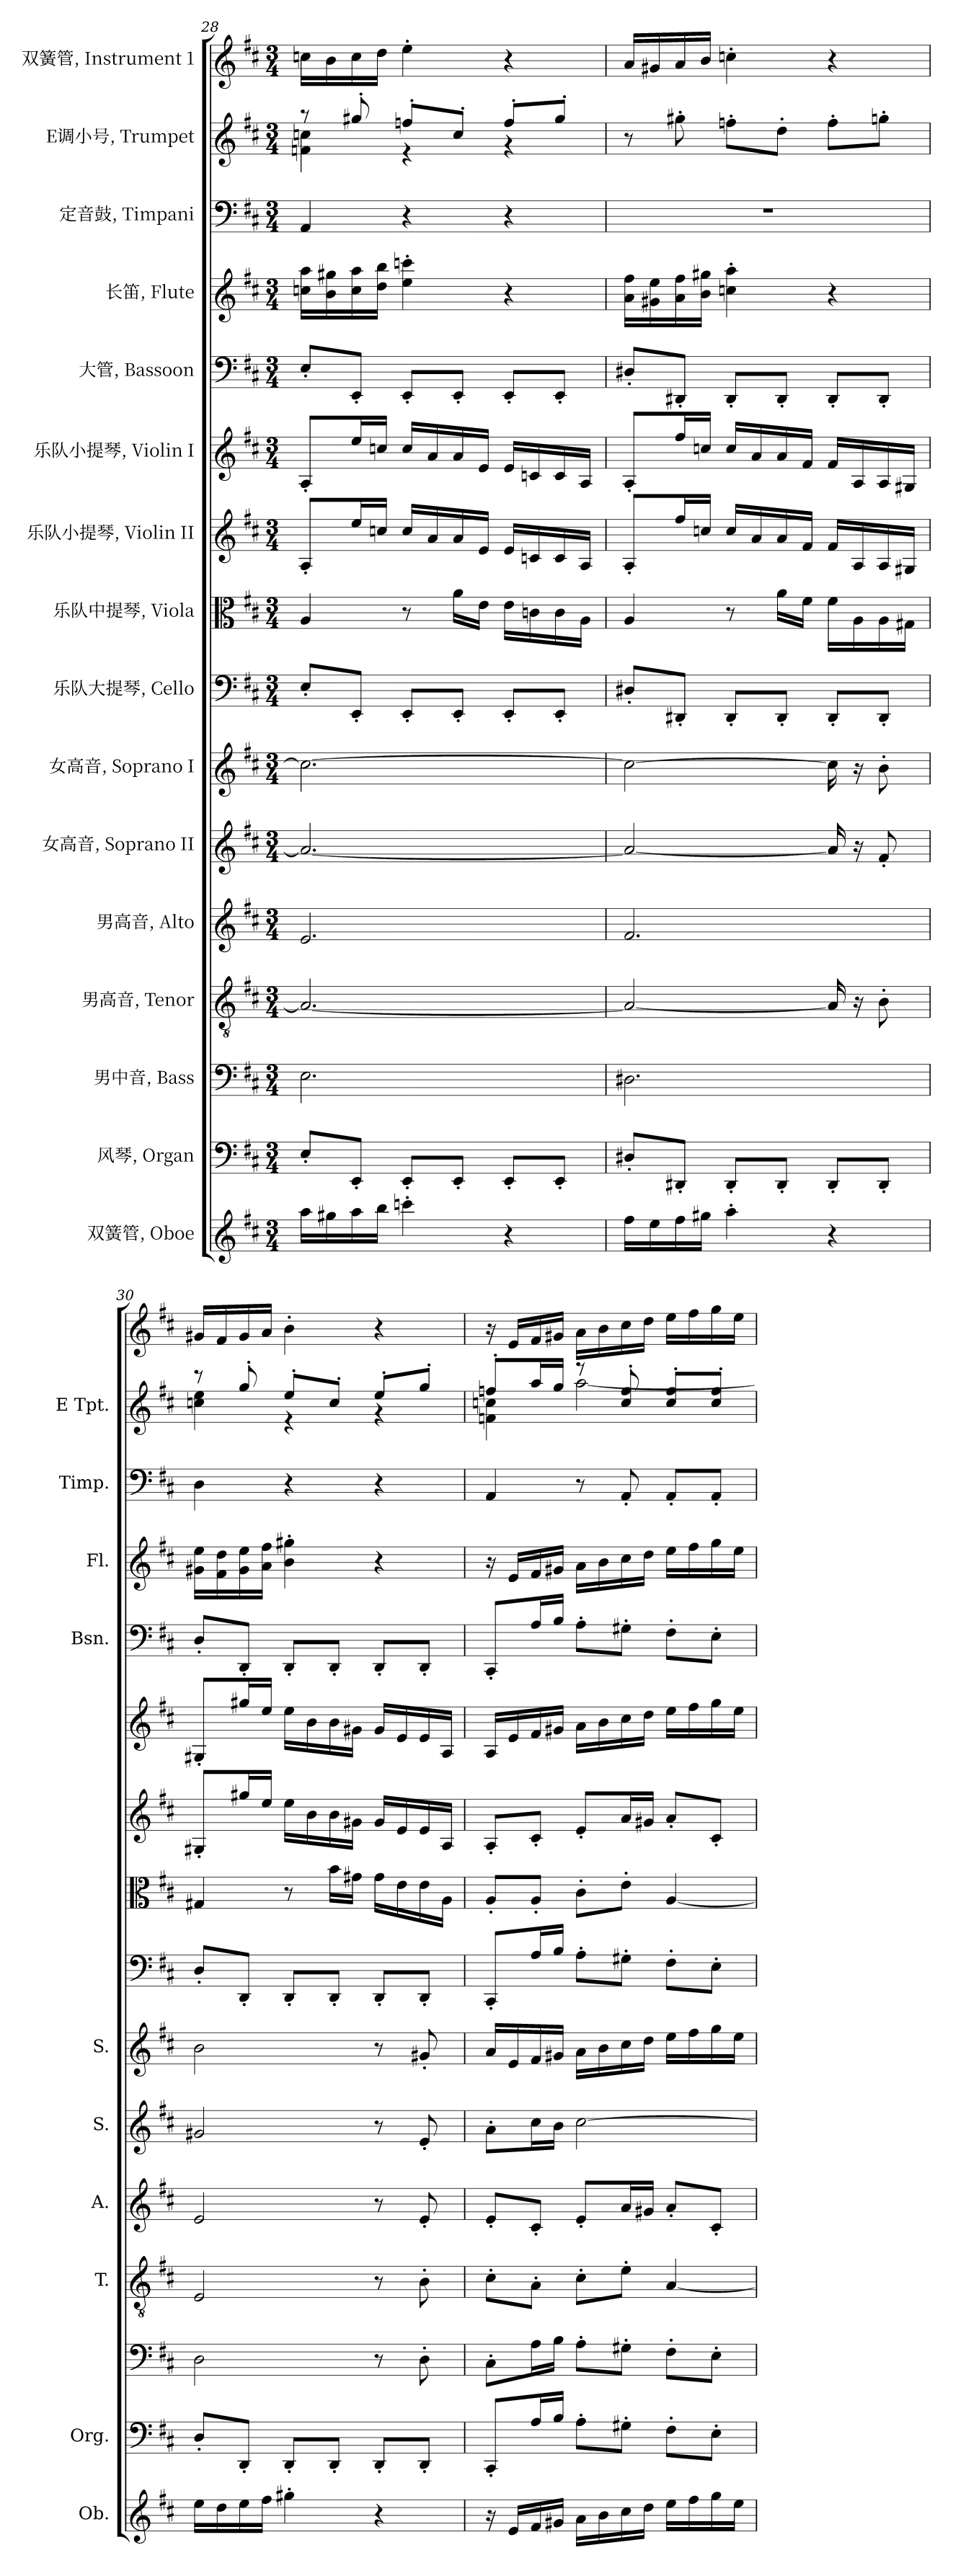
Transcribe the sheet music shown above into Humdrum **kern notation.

**kern	**kern	**kern	**kern	**kern	**kern	**kern	**kern	**kern	**kern	**kern	**kern	**kern	**kern	**kern	**kern
*part16	*part15	*part14	*part13	*part12	*part11	*part10	*part9	*part8	*part7	*part6	*part5	*part4	*part3	*part2	*part1
*staff16	*staff15	*staff14	*staff13	*staff12	*staff11	*staff10	*staff9	*staff8	*staff7	*staff6	*staff5	*staff4	*staff3	*staff2	*staff1
*I"双簧管, Oboe	*I"风琴, Organ	*I"男中音, Bass	*I"男高音, Tenor	*I"男高音, Alto	*I"女高音, Soprano II	*I"女高音, Soprano I	*I"乐队大提琴, Cello	*I"乐队中提琴, Viola	*I"乐队小提琴, Violin II	*I"乐队小提琴, Violin I	*I"大管, Bassoon	*I"长笛, Flute	*I"定音鼓, Timpani	*I"E调小号, Trumpet	*I"双簧管, Instrument  1
*I'Ob.	*I'Org.	*	*I'T.	*I'A.	*I'S.	*I'S.	*	*	*	*	*I'Bsn.	*I'Fl.	*I'Timp.	*I'E Tpt.	*
*clefG2	*clefF4	*clefF4	*clefGv2	*clefG2	*clefG2	*clefG2	*clefF4	*clefC3	*clefG2	*clefG2	*clefF4	*clefG2	*clefF4	*clefG2	*clefG2
*	*	*	*	*	*	*	*	*	*	*	*	*	*	*ITrd-3c-4	*
*k[f#c#]	*k[f#c#]	*k[f#c#]	*k[f#c#]	*k[f#c#]	*k[f#c#]	*k[f#c#]	*k[f#c#]	*k[f#c#]	*k[f#c#]	*k[f#c#]	*k[f#c#]	*k[f#c#]	*k[f#c#]	*k[b-e-a-d-g-c-]	*k[f#c#]
*M3/4	*M3/4	*M3/4	*M3/4	*M3/4	*M3/4	*M3/4	*M3/4	*M3/4	*M3/4	*M3/4	*M3/4	*M3/4	*M3/4	*M3/4	*M3/4
=28	=28	=28	=28	=28	=28	=28	=28	=28	=28	=28	=28	=28	=28	=28	=28
*	*	*	*	*	*	*	*	*	*	*	*	*	*	*^	*
16aa\LL	8E'/L	2.E\	2.A/_	2.e/	2.a/_	2.cc\_	8E'/L	4A/	8A'/L	8A'/L	8E'/L	16ccn\ 16aa\LL	4AA/	8r	4b--X\ 4ff-X\	16ccn\LL
16gg#X\	.	.	.	.	.	.	.	.	.	.	.	16b\ 16gg#X\	.	.	.	16b\
16aa\	8EE'/J	.	.	.	.	.	8EE'/J	.	16ee/L	16ee/L	8EE'/J	16cc\ 16aa\	.	8cccn'/	.	16cc\
16bb\JJ	.	.	.	.	.	.	.	.	16ccn/JJ	16ccn/JJ	.	16dd\ 16bb\JJ	.	.	.	16dd\JJ
4cccn'\	8EE'/L	.	.	.	.	.	8EE'/L	8r	16cc/LL	16cc/LL	8EE'/L	4ee\' 4cccn\'	4r	8bb--X'/L	4r	4ee'\
.	.	.	.	.	.	.	.	.	16a/	16a/	.	.	.	.	.	.
.	8EE'/J	.	.	.	.	.	8EE'/J	16a\LL	16a/	16a/	8EE'/J	.	.	8ff-'/J	.	.
.	.	.	.	.	.	.	.	16e\JJ	16e/JJ	16e/JJ	.	.	.	.	.	.
4r	8EE'/L	.	.	.	.	.	8EE'/L	16e\LL	16e/LL	16e/LL	8EE'/L	4r	4r	8bb--'/L	4r	4r
.	.	.	.	.	.	.	.	16cn\	16cn/	16cn/	.	.	.	.	.	.
.	8EE'/J	.	.	.	.	.	8EE'/J	16c\	16c/	16c/	8EE'/J	.	.	8ccc'/J	.	.
.	.	.	.	.	.	.	.	16A\JJ	16A/JJ	16A/JJ	.	.	.	.	.	.
*	*	*	*	*	*	*	*	*	*	*	*	*	*	*v	*v	*
!!LO:PB:g=z
=29	=29	=29	=29	=29	=29	=29	=29	=29	=29	=29	=29	=29	=29	=29	=29
16ff#\LL	8D#X'/L	2.D#X\	2A/_	2.f#/	2a/_	2cc\_	8D#X'/L	4A/	8A'/L	8A'/L	8D#X'/L	16a\ 16ff#\LL	2.r	8r	16a/LL
16ee\	.	.	.	.	.	.	.	.	.	.	.	16g#X\ 16ee\	.	.	16g#X/
16ff#\	8DD#X'/J	.	.	.	.	.	8DD#X'/J	.	16ff#/L	16ff#/L	8DD#X'/J	16a\ 16ff#\	.	8cccn'\	16a/
16gg#X\JJ	.	.	.	.	.	.	.	.	16ccn/JJ	16ccn/JJ	.	16b\ 16gg#X\JJ	.	.	16b/JJ
4aa'\	8DD#'/L	.	.	.	.	.	8DD#'/L	8r	16cc/LL	16cc/LL	8DD#'/L	4ccn\' 4aa\'	.	8bb--X'\L	4ccn'\
.	.	.	.	.	.	.	.	.	16a/	16a/	.	.	.	.	.
.	8DD#'/J	.	.	.	.	.	8DD#'/J	16a\LL	16a/	16a/	8DD#'/J	.	.	8gg-'\J	.
.	.	.	.	.	.	.	.	16f#\JJ	16f#/JJ	16f#/JJ	.	.	.	.	.
4r	8DD#'/L	.	16A/]	.	16a/]	16cc\]	8DD#'/L	16f#\LL	16f#/LL	16f#/LL	8DD#'/L	4r	.	8bb--'\L	4r
.	.	.	16r	.	16r	16r	.	16A\	16A/	16A/	.	.	.	.	.
.	8DD#'/J	.	8B'\	.	8f#'/	8b'\	8DD#'/J	16A\	16A/	16A/	8DD#'/J	.	.	8ccc-X'\J	.
.	.	.	.	.	.	.	.	16G#X\JJ	16G#X/JJ	16G#X/JJ	.	.	.	.	.
=30	=30	=30	=30	=30	=30	=30	=30	=30	=30	=30	=30	=30	=30	=30	=30
*	*	*	*	*	*	*	*	*	*	*	*	*	*	*^	*
16ee\LL	8D'/L	2D\	2E/	2e/	2g#X/	2b\	8D'/L	4G#X/	8G#X'/L	8G#X'/L	8D'/L	16g#X\ 16ee\LL	4D\	8r	4ff-X\ 4aa-\	16g#X/LL
16dd\	.	.	.	.	.	.	.	.	.	.	.	16f#\ 16dd\	.	.	.	16f#/
16ee\	8DD'/J	.	.	.	.	.	8DD'/J	.	16gg#X/L	16gg#X/L	8DD'/J	16g#\ 16ee\	.	8ccc-'/	.	16g#/
16ff#\JJ	.	.	.	.	.	.	.	.	16ee/JJ	16ee/JJ	.	16a\ 16ff#\JJ	.	.	.	16a/JJ
4gg#X'\	8DD'/L	.	.	.	.	.	8DD'/L	8r	16ee\LL	16ee\LL	8DD'/L	4b\' 4gg#X\'	4r	8aa-'/L	4r	4b'\
.	.	.	.	.	.	.	.	.	16b\	16b\	.	.	.	.	.	.
.	8DD'/J	.	.	.	.	.	8DD'/J	16b\LL	16b\	16b\	8DD'/J	.	.	8ff-'/J	.	.
.	.	.	.	.	.	.	.	16g#X\JJ	16g#X\JJ	16g#X\JJ	.	.	.	.	.	.
4r	8DD'/L	8r	8r	8r	8r	8r	8DD'/L	16g#\LL	16g#/LL	16g#/LL	8DD'/L	4r	4r	8aa-'/L	4r	4r
.	.	.	.	.	.	.	.	16e\	16e/	16e/	.	.	.	.	.	.
.	8DD'/J	8D'\	8B'\	8e'/	8e'/	8g#X'/	8DD'/J	16e\	16e/	16e/	8DD'/J	.	.	8ccc-'/J	.	.
.	.	.	.	.	.	.	.	16A\JJ	16A/JJ	16A/JJ	.	.	.	.	.	.
!!LO:PB:g=z
=31	=31	=31	=31	=31	=31	=31	=31	=31	=31	=31	=31	=31	=31	=31	=31	=31
16r	8CC#'/L	8C#'\L	8c#'\L	8e'/L	8a'\L	16a/LL	8CC#'/L	8A'/L	8A'/L	16A/LL	8CC#'/L	16r	4AA/	8bb--X'/L	4b--X\ 4ff-X\	16r
16e/LL	.	.	.	.	.	16e/	.	.	.	16e/	.	16e/LL	.	.	.	16e/LL
16f#/	16A/L	16A\L	8A'\J	8c#'/J	16cc#\L	16f#/	16A/L	8A'/J	8c#'/J	16f#/	16A/L	16f#/	.	16ddd-/L	.	16f#/
16g#X/JJ	16B/JJ	16B\JJ	.	.	16b\JJ	16g#X/JJ	16B/JJ	.	.	16g#X/JJ	16B/JJ	16g#X/JJ	.	16ccc-/JJ	.	16g#X/JJ
16a\LL	8A'\L	8A'\L	8c#'\L	8e'/L	[2cc#\	16a\LL	8A'\L	8c#'\L	8e'/L	16a\LL	8A'\L	16a\LL	8r	8r	[2ddd-\	16a\LL
16b\	.	.	.	.	.	16b\	.	.	.	16b\	.	16b\	.	.	.	16b\
16cc#\	8G#X'\J	8G#X'\J	8e'\J	16a/L	.	16cc#\	8G#X'\J	8e'\J	16a/L	16cc#\	8G#X'\J	16cc#\	8AA'/	8ff-/' 8bb--/'	.	16cc#\
16dd\JJ	.	.	.	16g#X/JJ	.	16dd\JJ	.	.	16g#X/JJ	16dd\JJ	.	16dd\JJ	.	.	.	16dd\JJ
16ee\LL	8F#'\L	8F#'\L	[4A/	8a'/L	.	16ee\LL	8F#'\L	[4A/	8a'/L	16ee\LL	8F#'\L	16ee\LL	8AA'/L	8ff-/' 8bb--/'L	.	16ee\LL
16ff#\	.	.	.	.	.	16ff#\	.	.	.	16ff#\	.	16ff#\	.	.	.	16ff#\
16gg\	8E'\J	8E'\J	.	8c#'/J	.	16gg\	8E'\J	.	8c#'/J	16gg\	8E'\J	16gg\	8AA'/J	8ff-/' 8bb--/'J	.	16gg\
16ee\JJ	.	.	.	.	.	16ee\JJ	.	.	.	16ee\JJ	.	16ee\JJ	.	.	.	16ee\JJ
*	*	*	*	*	*	*	*	*	*	*	*	*	*	*v	*v	*
=	=	=	=	=	=	=	=	=	=	=	=	=	=	=	=
*-	*-	*-	*-	*-	*-	*-	*-	*-	*-	*-	*-	*-	*-	*-	*-
